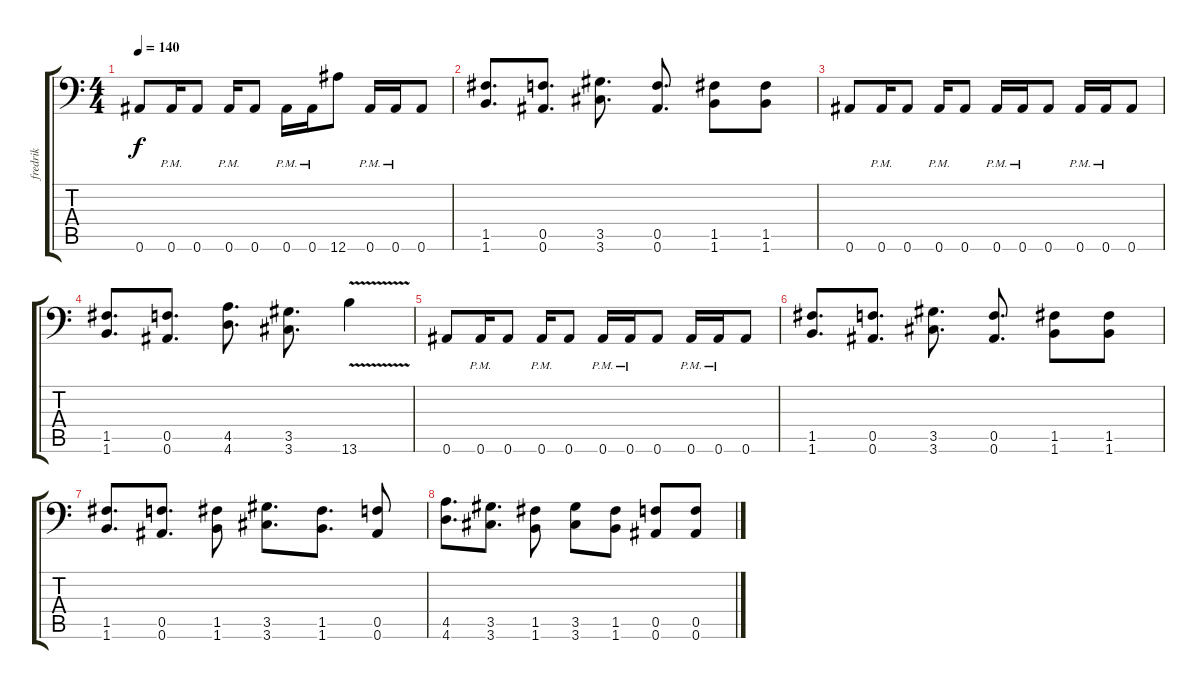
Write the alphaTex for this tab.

\track ("fredrik" "fredrik") {instrument distortionguitar}
\staff {score tabs}
\tuning (C4 G3 Eb3 Bb2 F2 Bb1) {hide}
\ts (4 4)
\tempo 140
\clef f4
\ks c
0.6.8{dy f} 0.6{pm}.16 0.6.8 0.6{pm}.16 0.6.8 0.6{pm}.16 0.6{pm}.16 12.6.8 0.6{pm}.16 0.6{pm}.16 0.6.8 |
(1.5 1.6).8{d} (0.5 0.6).8{d} (3.5 3.6).8{d} (0.5 0.6).8{d} (1.5 1.6).8 (1.5 1.6).8 |
0.6.8 0.6{pm}.16 0.6.8 0.6{pm}.16 0.6.8 0.6{pm}.16 0.6{pm}.16 0.6.8 0.6{pm}.16 0.6{pm}.16 0.6.8 |
(1.5 1.6).8{d} (0.5 0.6).8{d} (4.5 4.6).8{d} (3.5 3.6).8{d} 13.6{v}.4 |
0.6.8 0.6{pm}.16 0.6.8 0.6{pm}.16 0.6.8 0.6{pm}.16 0.6{pm}.16 0.6.8 0.6{pm}.16 0.6{pm}.16 0.6.8 |
(1.5 1.6).8{d} (0.5 0.6).8{d} (3.5 3.6).8{d} (0.5 0.6).8{d} (1.5 1.6).8 (1.5 1.6).8 |
(1.5 1.6).8{d} (0.5 0.6).8{d} (1.5 1.6).8 (3.5 3.6).8{d} (1.5 1.6).8{d} (0.5 0.6).8 |
(4.5 4.6).8{d} (3.5 3.6).8{d} (1.5 1.6).8 (3.5 3.6).8 (1.5 1.6).8 (0.5 0.6).8 (0.5 0.6).8
